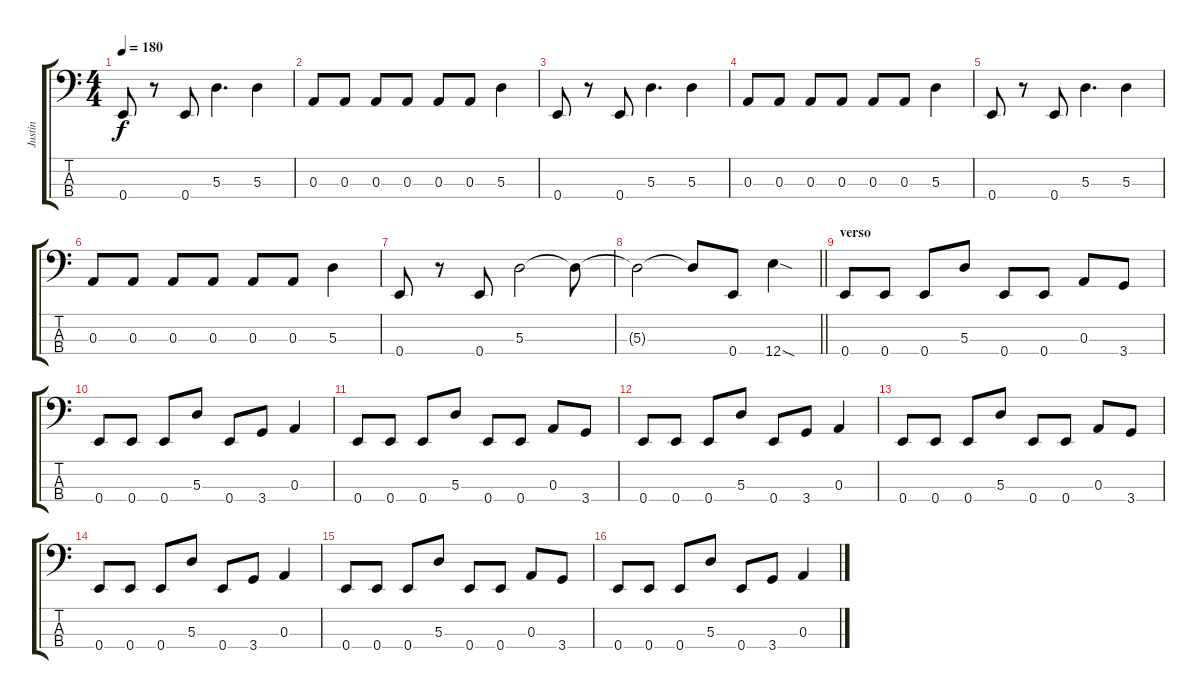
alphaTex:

\track ("Justin" "Justin") {instrument electricbassfinger}
\staff {score tabs}
\tuning (G2 D2 A1 E1) {hide}
\ts (4 4)
\tempo 180
\clef f4
\ks c
0.4.8{dy f} r.8 0.4.8 5.3.4{d} 5.3.4 |
0.3.8 0.3.8 0.3.8 0.3.8 0.3.8 0.3.8 5.3.4 |
0.4.8 r.8 0.4.8 5.3.4{d} 5.3.4 |
0.3.8 0.3.8 0.3.8 0.3.8 0.3.8 0.3.8 5.3.4 |
0.4.8 r.8 0.4.8 5.3.4{d} 5.3.4 |
0.3.8 0.3.8 0.3.8 0.3.8 0.3.8 0.3.8 5.3.4 |
0.4.8 r.8 0.4.8 5.3.2 5.3{t}.8 |
\barLineRight lightlight
5.3{t}.2 5.3{t}.8 0.4.8 12.4{sod}.4 |
\section ("" "verso")
0.4.8 0.4.8 0.4.8 5.3.8 0.4.8 0.4.8 0.3.8 3.4.8 |
0.4.8 0.4.8 0.4.8 5.3.8 0.4.8 3.4.8 0.3.4 |
0.4.8 0.4.8 0.4.8 5.3.8 0.4.8 0.4.8 0.3.8 3.4.8 |
0.4.8 0.4.8 0.4.8 5.3.8 0.4.8 3.4.8 0.3.4 |
0.4.8 0.4.8 0.4.8 5.3.8 0.4.8 0.4.8 0.3.8 3.4.8 |
0.4.8 0.4.8 0.4.8 5.3.8 0.4.8 3.4.8 0.3.4 |
0.4.8 0.4.8 0.4.8 5.3.8 0.4.8 0.4.8 0.3.8 3.4.8 |
0.4.8 0.4.8 0.4.8 5.3.8 0.4.8 3.4.8 0.3.4
